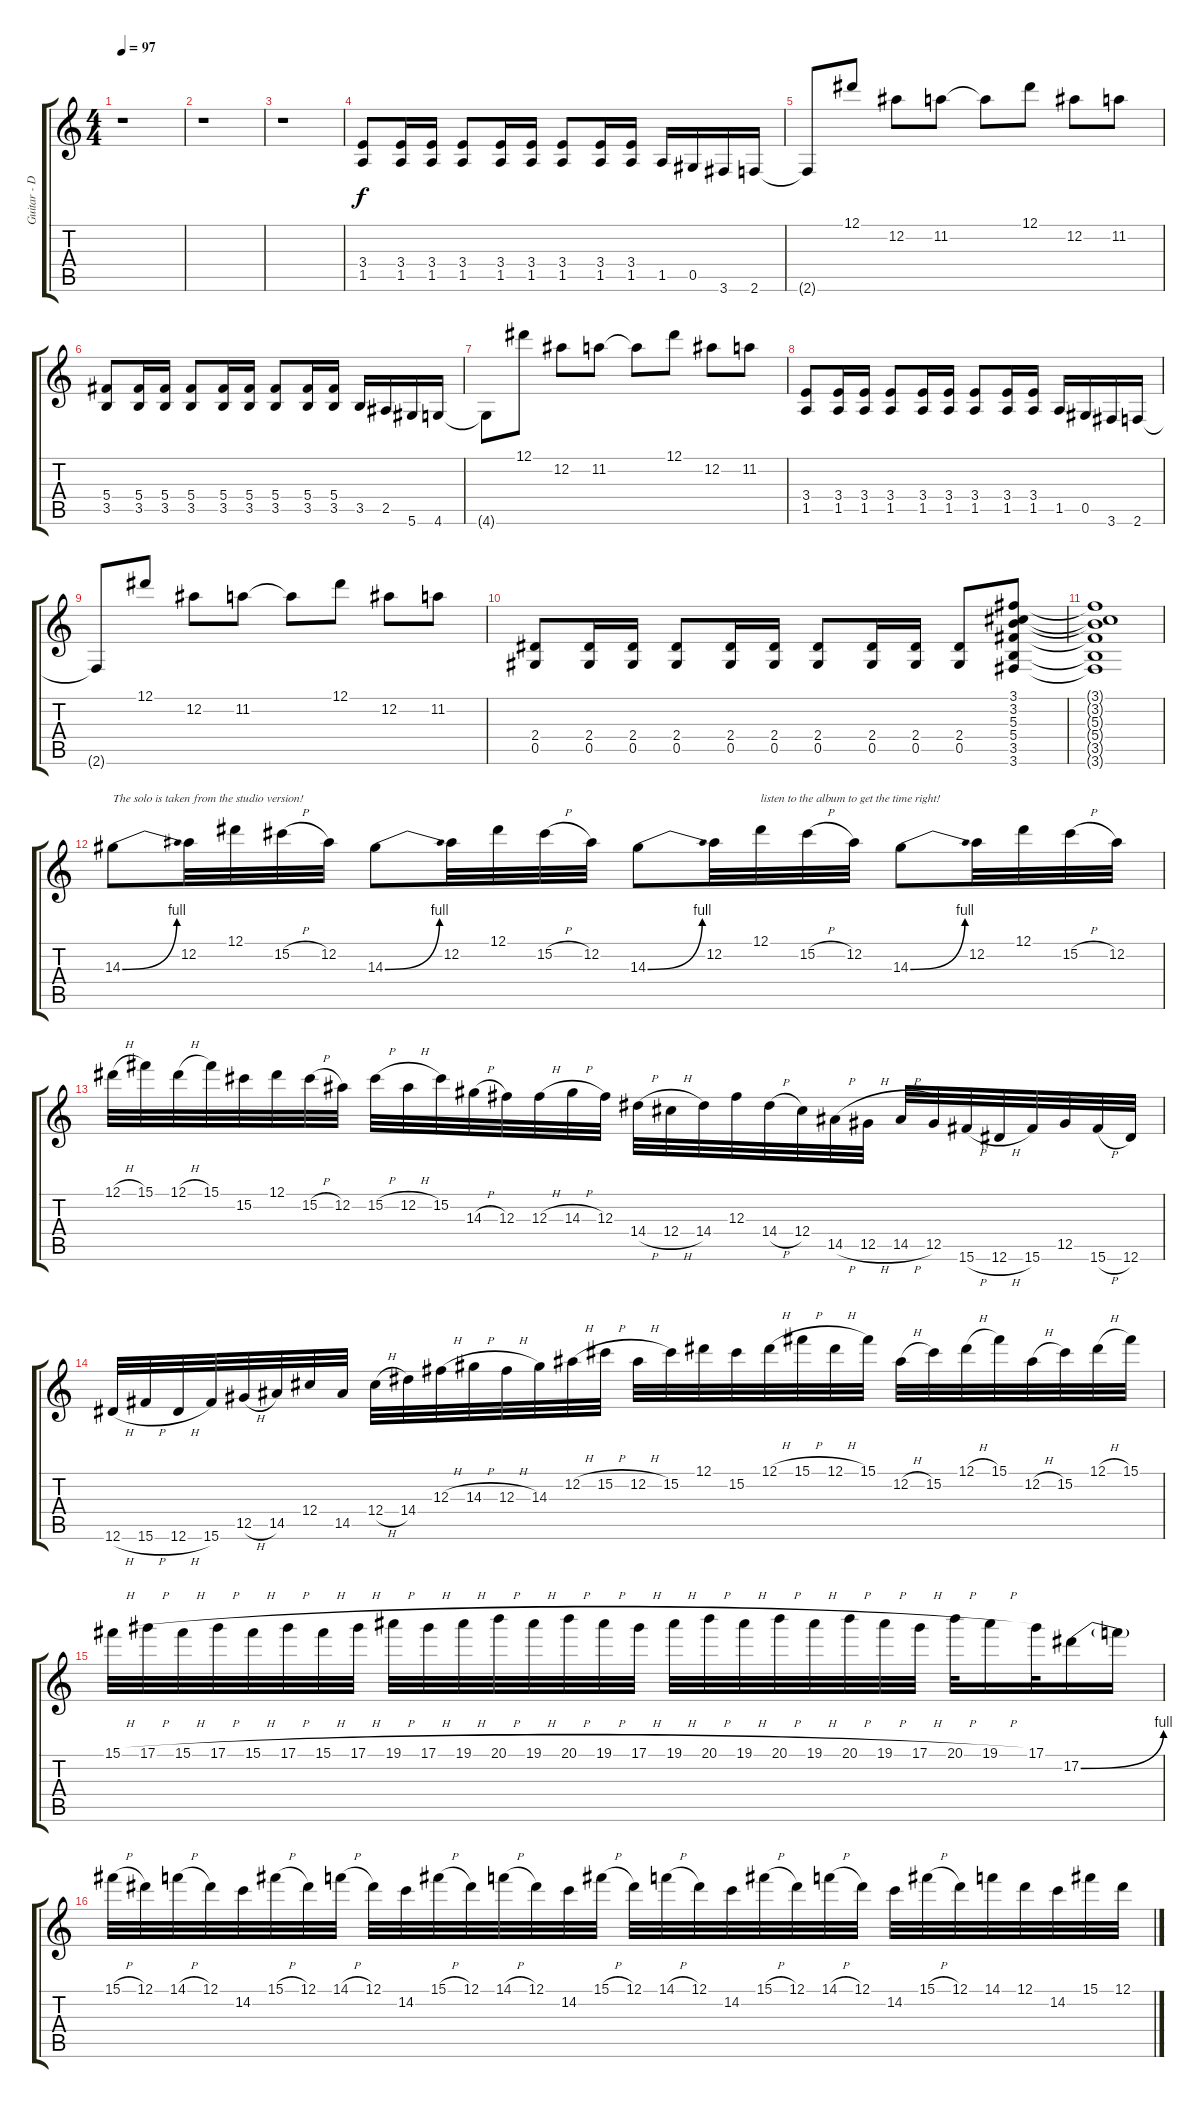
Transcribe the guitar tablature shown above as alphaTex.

\track ("Guitar - Distortion" "Guitar - D") {instrument distortionguitar}
\staff {score tabs}
\tuning (Eb4 Bb3 Gb3 Db3 Ab2 Eb2) {hide}
\ts (4 4)
\tempo 97
\clef g2
\ks c
r.1{dy f} |
r.1 |
r.1 |
(3.4 1.5).8 (3.4 1.5).16 (3.4 1.5).16 (3.4 1.5).8 (3.4 1.5).16 (3.4 1.5).16 (3.4 1.5).8 (3.4 1.5).16 (3.4 1.5).16 1.5.16 0.5.16 3.6.16 2.6.16 |
2.6{t}.8 12.1.8 12.2.8 11.2.8 11.2{t}.8 12.1.8 12.2.8 11.2.8 |
(5.4 3.5).8 (5.4 3.5).16 (5.4 3.5).16 (5.4 3.5).8 (5.4 3.5).16 (5.4 3.5).16 (5.4 3.5).8 (5.4 3.5).16 (5.4 3.5).16 3.5.16 2.5.16 5.6.16 4.6.16 |
4.6{t}.8 12.1.8 12.2.8 11.2.8 11.2{t}.8 12.1.8 12.2.8 11.2.8 |
(3.4 1.5).8 (3.4 1.5).16 (3.4 1.5).16 (3.4 1.5).8 (3.4 1.5).16 (3.4 1.5).16 (3.4 1.5).8 (3.4 1.5).16 (3.4 1.5).16 1.5.16 0.5.16 3.6.16 2.6.16 |
2.6{t}.8 12.1.8 12.2.8 11.2.8 11.2{t}.8 12.1.8 12.2.8 11.2.8 |
(2.4 0.5).8 (2.4 0.5).16 (2.4 0.5).16 (2.4 0.5).8 (2.4 0.5).16 (2.4 0.5).16 (2.4 0.5).8 (2.4 0.5).16 (2.4 0.5).16 (2.4 0.5).8 (3.1 3.2 5.3 5.4 3.5 3.6).8 |
(3.1{t} 3.2{t} 5.3{t} 5.4{t} 3.5{t} 3.6{t}).1 |
14.3{be (bend 0 0 60 4)}.8{txt "The solo is taken from the studio version!"} 12.2.32 12.1.32 15.2{h}.32 12.2.32 14.3{be (bend 0 0 60 4)}.8 12.2.32 12.1.32 15.2{h}.32 12.2.32 14.3{be (bend 0 0 60 4)}.8 12.2.32 12.1.32{txt "listen to the album to get the time right!"} 15.2{h}.32 12.2.32 14.3{be (bend 0 0 60 4)}.8 12.2.32 12.1.32 15.2{h}.32 12.2.32 |
12.1{h}.32 15.1.32 12.1{h}.32 15.1.32 15.2.32 12.1.32 15.2{h}.32 12.2.32 15.2{h}.32 12.2{h}.32 15.2.32 14.3{h}.32 12.3.32 12.3{h}.32 14.3{h}.32 12.3.32 14.4{h}.32 12.4{h}.32 14.4.32 12.3.32 14.4{h}.32 12.4.32 14.5{h}.32 12.5{h}.32 14.5{h}.32 12.5.32 15.6{h}.32 12.6{h}.32 15.6.32 12.5.32 15.6{h}.32 12.6.32 |
12.6{h}.32 15.6{h}.32 12.6{h}.32 15.6.32 12.5{h}.32 14.5.32 12.4.32 14.5.32 12.4{h}.32 14.4.32 12.3{h}.32 14.3{h}.32 12.3{h}.32 14.3.32 12.2{h}.32 15.2{h}.32 12.2{h}.32 15.2.32 12.1.32 15.2.32 12.1{h}.32 15.1{h}.32 12.1{h}.32 15.1.32 12.2{h}.32 15.2.32 12.1{h}.32 15.1.32 12.2{h}.32 15.2.32 12.1{h}.32 15.1.32 |
15.1{h}.32 17.1{h}.32 15.1{h}.32 17.1{h}.32 15.1{h}.32 17.1{h}.32 15.1{h}.32 17.1{h}.32 19.1{h}.32 17.1{h}.32 19.1{h}.32 20.1{h}.32 19.1{h}.32 20.1{h}.32 19.1{h}.32 17.1{h}.32 19.1{h}.32 20.1{h}.32 19.1{h}.32 20.1{h}.32 19.1{h}.32 20.1{h}.32 19.1{h}.32 17.1{h}.32 20.1{h}.32 19.1{h}.16 17.1.32 17.2{be (bend 0 0 60 4)}.16 17.2{t}.16 |
15.1{h}.32 12.1.32 14.1{h}.32 12.1.32 14.2.32 15.1{h}.32 12.1.32 14.1{h}.32 12.1.32 14.2.32 15.1{h}.32 12.1.32 14.1{h}.32 12.1.32 14.2.32 15.1{h}.32 12.1.32 14.1{h}.32 12.1.32 14.2.32 15.1{h}.32 12.1.32 14.1{h}.32 12.1.32 14.2.32 15.1{h}.32 12.1.32 14.1.32 12.1.32 14.2.32 15.1.32 12.1.32
